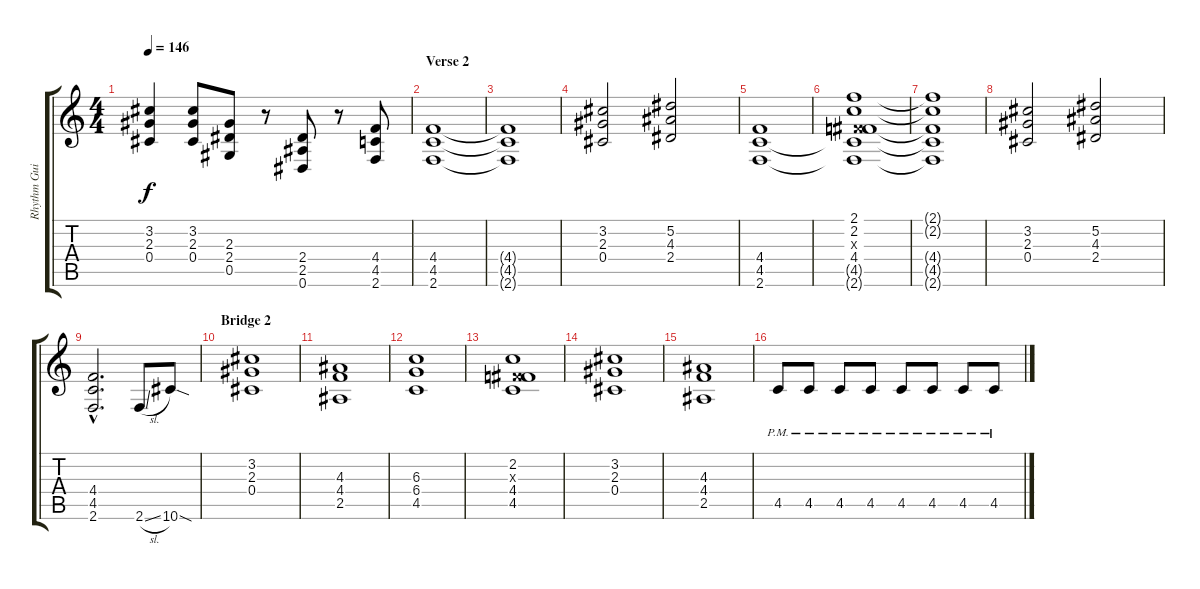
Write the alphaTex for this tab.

\track ("Rhythm Guitar" "Rhythm Gui") {instrument distortionguitar}
\staff {score tabs}
\tuning (Eb4 Bb3 Gb3 Db3 Ab2 Eb2) {hide}
\ts (4 4)
\tempo 146
\clef g2
\ks c
(3.2 2.3 0.4).4{dy f} (3.2 2.3 0.4).8 (2.3 2.4 0.5).8 r.8 (2.4 2.5 0.6).8 r.8 (4.4 4.5 2.6).8 |
\section ("" "Verse 2")
(4.4 4.5 2.6).1 |
(4.4{t} 4.5{t} 2.6{t}).1 |
(3.2 2.3 0.4).2 (5.2 4.3 2.4).2 |
(4.4 4.5 2.6).1 |
(2.1 2.2 0.3{x} 4.4 4.5{t} 2.6{t}).1 |
(2.1{t} 2.2{t} 4.4{t} 4.5{t} 2.6{t}).1 |
(3.2 2.3 0.4).2 (5.2 4.3 2.4).2 |
(4.4{hac} 4.5{hac} 2.6{hac}).2{d} 2.6{sl}.8 10.6{sod}.8 |
\section ("" "Bridge 2")
(3.2 2.3 0.4).1 |
(4.3 4.4 2.5).1 |
(6.3 6.4 4.5).1 |
(2.2 0.3{x} 4.4 4.5).1 |
(3.2 2.3 0.4).1 |
(4.3 4.4 2.5).1 |
4.5{pm}.8 4.5{pm}.8 4.5{pm}.8 4.5{pm}.8 4.5{pm}.8 4.5{pm}.8 4.5{pm}.8 4.5{pm}.8
